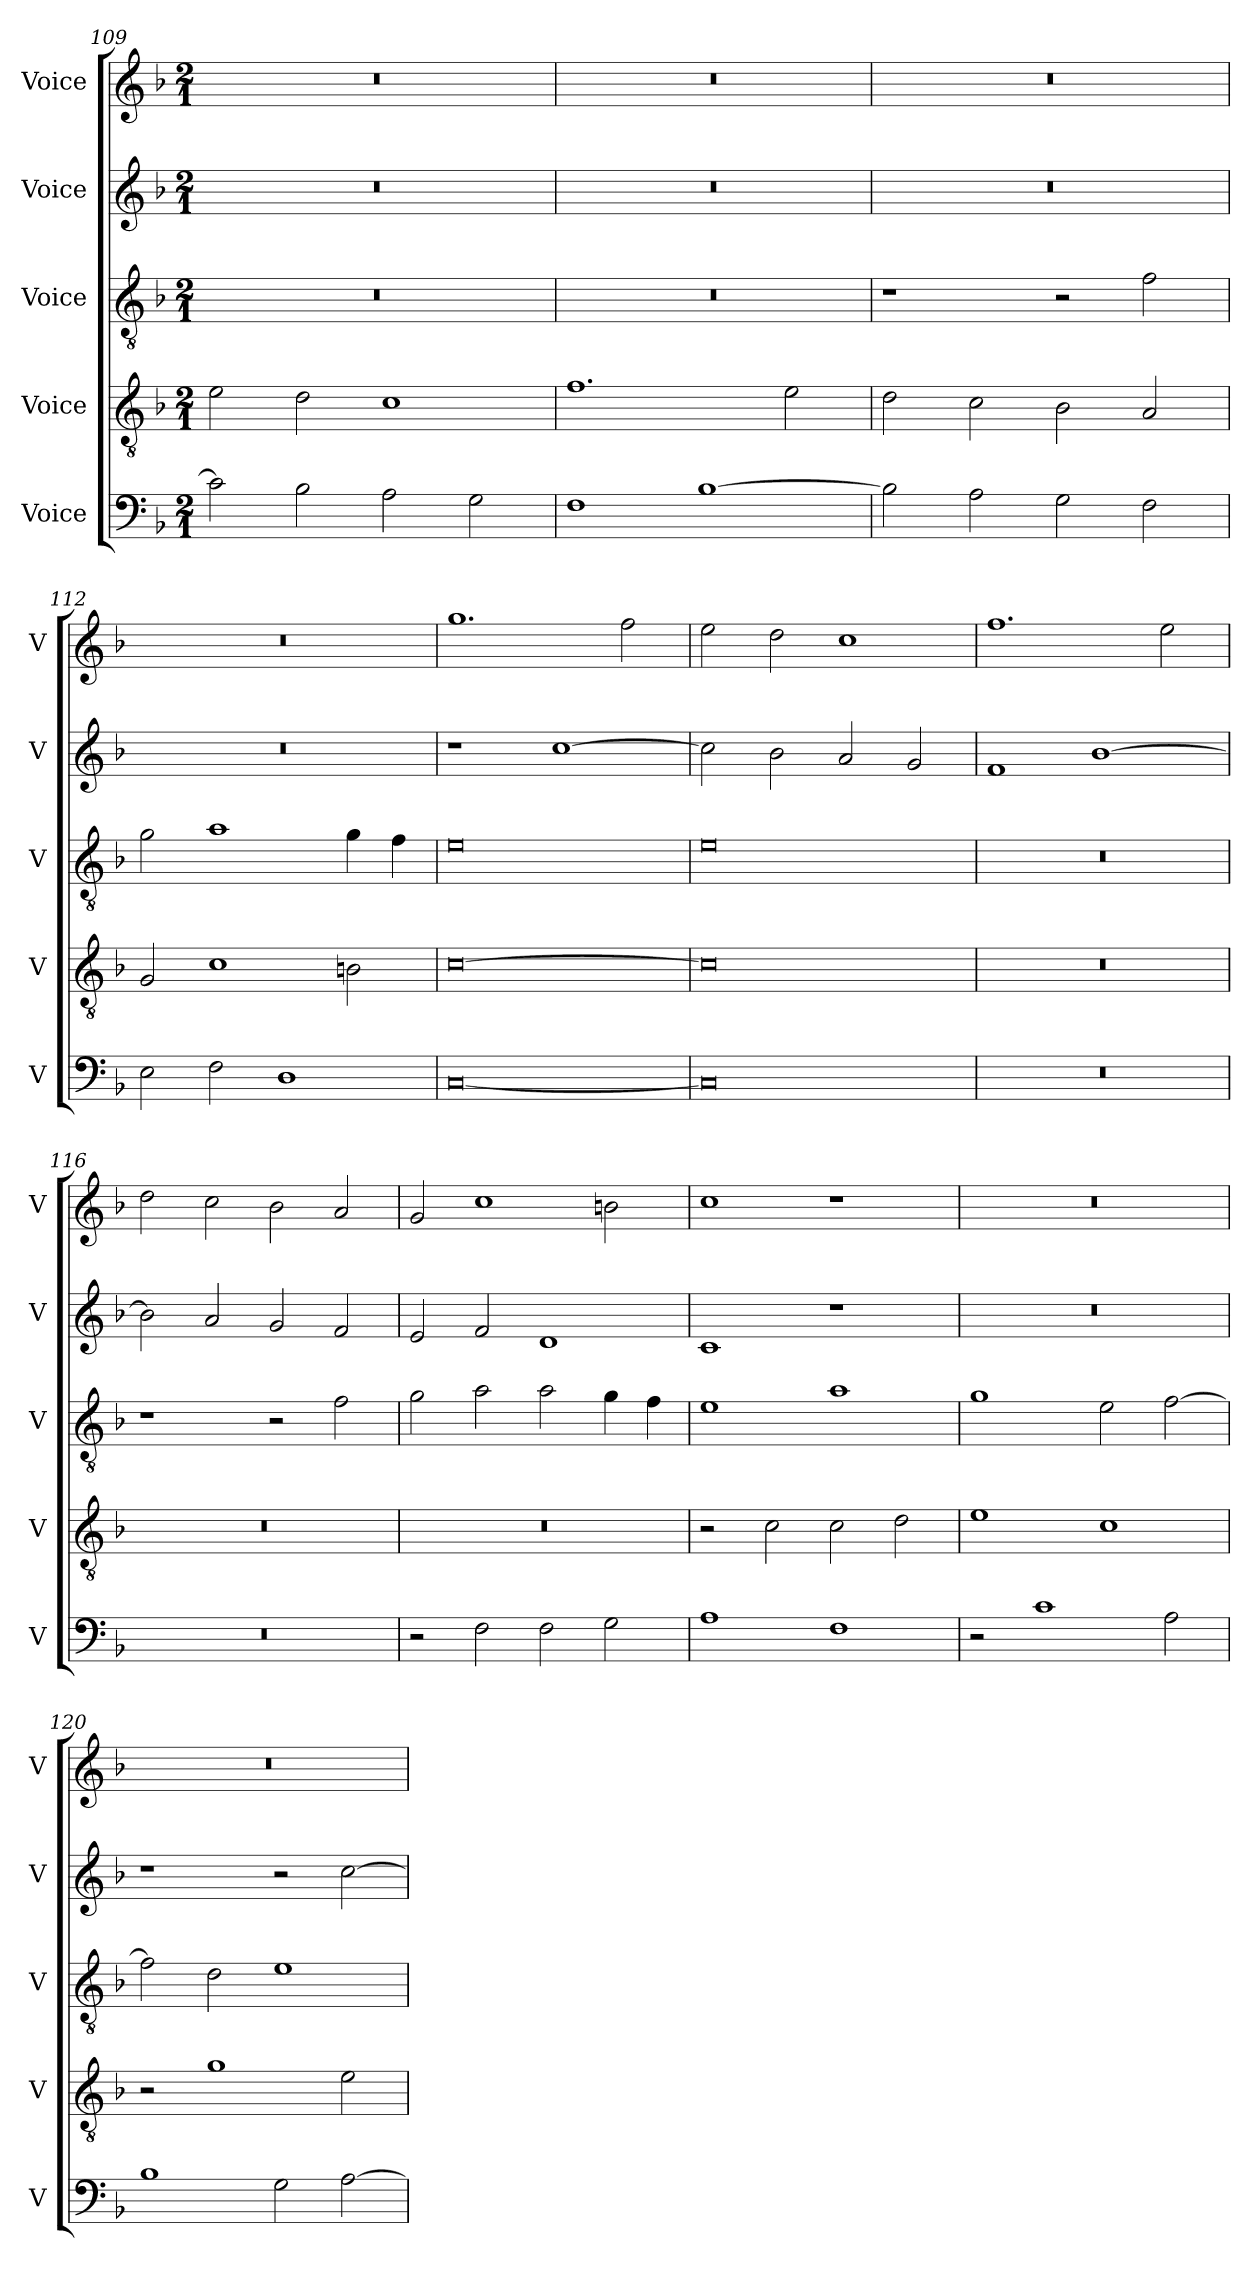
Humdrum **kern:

**kern	**kern	**kern	**kern	**kern
*part5	*part4	*part3	*part2	*part1
*staff5	*staff4	*staff3	*staff2	*staff1
*I"Voice	*I"Voice	*I"Voice	*I"Voice	*I"Voice
*I'V	*I'V	*I'V	*I'V	*I'V
*clefF4	*clefGv2	*clefGv2	*clefG2	*clefG2
*k[b-]	*k[b-]	*k[b-]	*k[b-]	*k[b-]
*M2/1	*M2/1	*M2/1	*M2/1	*M2/1
=109	=109	=109	=109	=109
2c\]	2e\	0r	0r	0r
2B-\	2d\	.	.	.
2A\	1c	.	.	.
2G\	.	.	.	.
=110	=110	=110	=110	=110
1F	1.f	0r	0r	0r
[1B-	.	.	.	.
.	2e\	.	.	.
=111	=111	=111	=111	=111
2B-\]	2d\	1r	0r	0r
2A\	2c\	.	.	.
2G\	2B-\	2r	.	.
2F\	2A/	2f\	.	.
!!LO:PB:g=z
=112	=112	=112	=112	=112
2E\	2G/	2g\	0r	0r
2F\	1c	1a	.	.
1D	.	.	.	.
.	2Bn\	4g\	.	.
.	.	4f\	.	.
=113	=113	=113	=113	=113
[0C	[0c	0e	1r	1.gg
.	.	.	[1cc	.
.	.	.	.	2ff\
=114	=114	=114	=114	=114
0C]	0c]	0e	2cc\]	2ee\
.	.	.	2b-\	2dd\
.	.	.	2a/	1cc
.	.	.	2g/	.
=115	=115	=115	=115	=115
0r	0r	0r	1f	1.ff
.	.	.	[1b-	.
.	.	.	.	2ee\
!!LO:LB:g=z
=116	=116	=116	=116	=116
0r	0r	1r	2b-\]	2dd\
.	.	.	2a/	2cc\
.	.	2r	2g/	2b-\
.	.	2f\	2f/	2a/
=117	=117	=117	=117	=117
2r	0r	2g\	2e/	2g/
2F\	.	2a\	2f/	1cc
2F\	.	2a\	1d	.
2G\	.	4g\	.	2bn\
.	.	4f\	.	.
=118	=118	=118	=118	=118
1A	2r	1e	1c	1cc
.	2c\	.	.	.
1F	2c\	1a	1r	1r
.	2d\	.	.	.
=119	=119	=119	=119	=119
2r	1e	1g	0r	0r
1c	.	.	.	.
.	1c	2e\	.	.
2A\	.	[2f\	.	.
!!LO:LB:g=z
=120	=120	=120	=120	=120
1B-	2r	2f\]	1r	0r
.	1g	2d\	.	.
2G\	.	1e	2r	.
[2A\	2e\	.	[2cc\	.
=	=	=	=	=
*-	*-	*-	*-	*-
